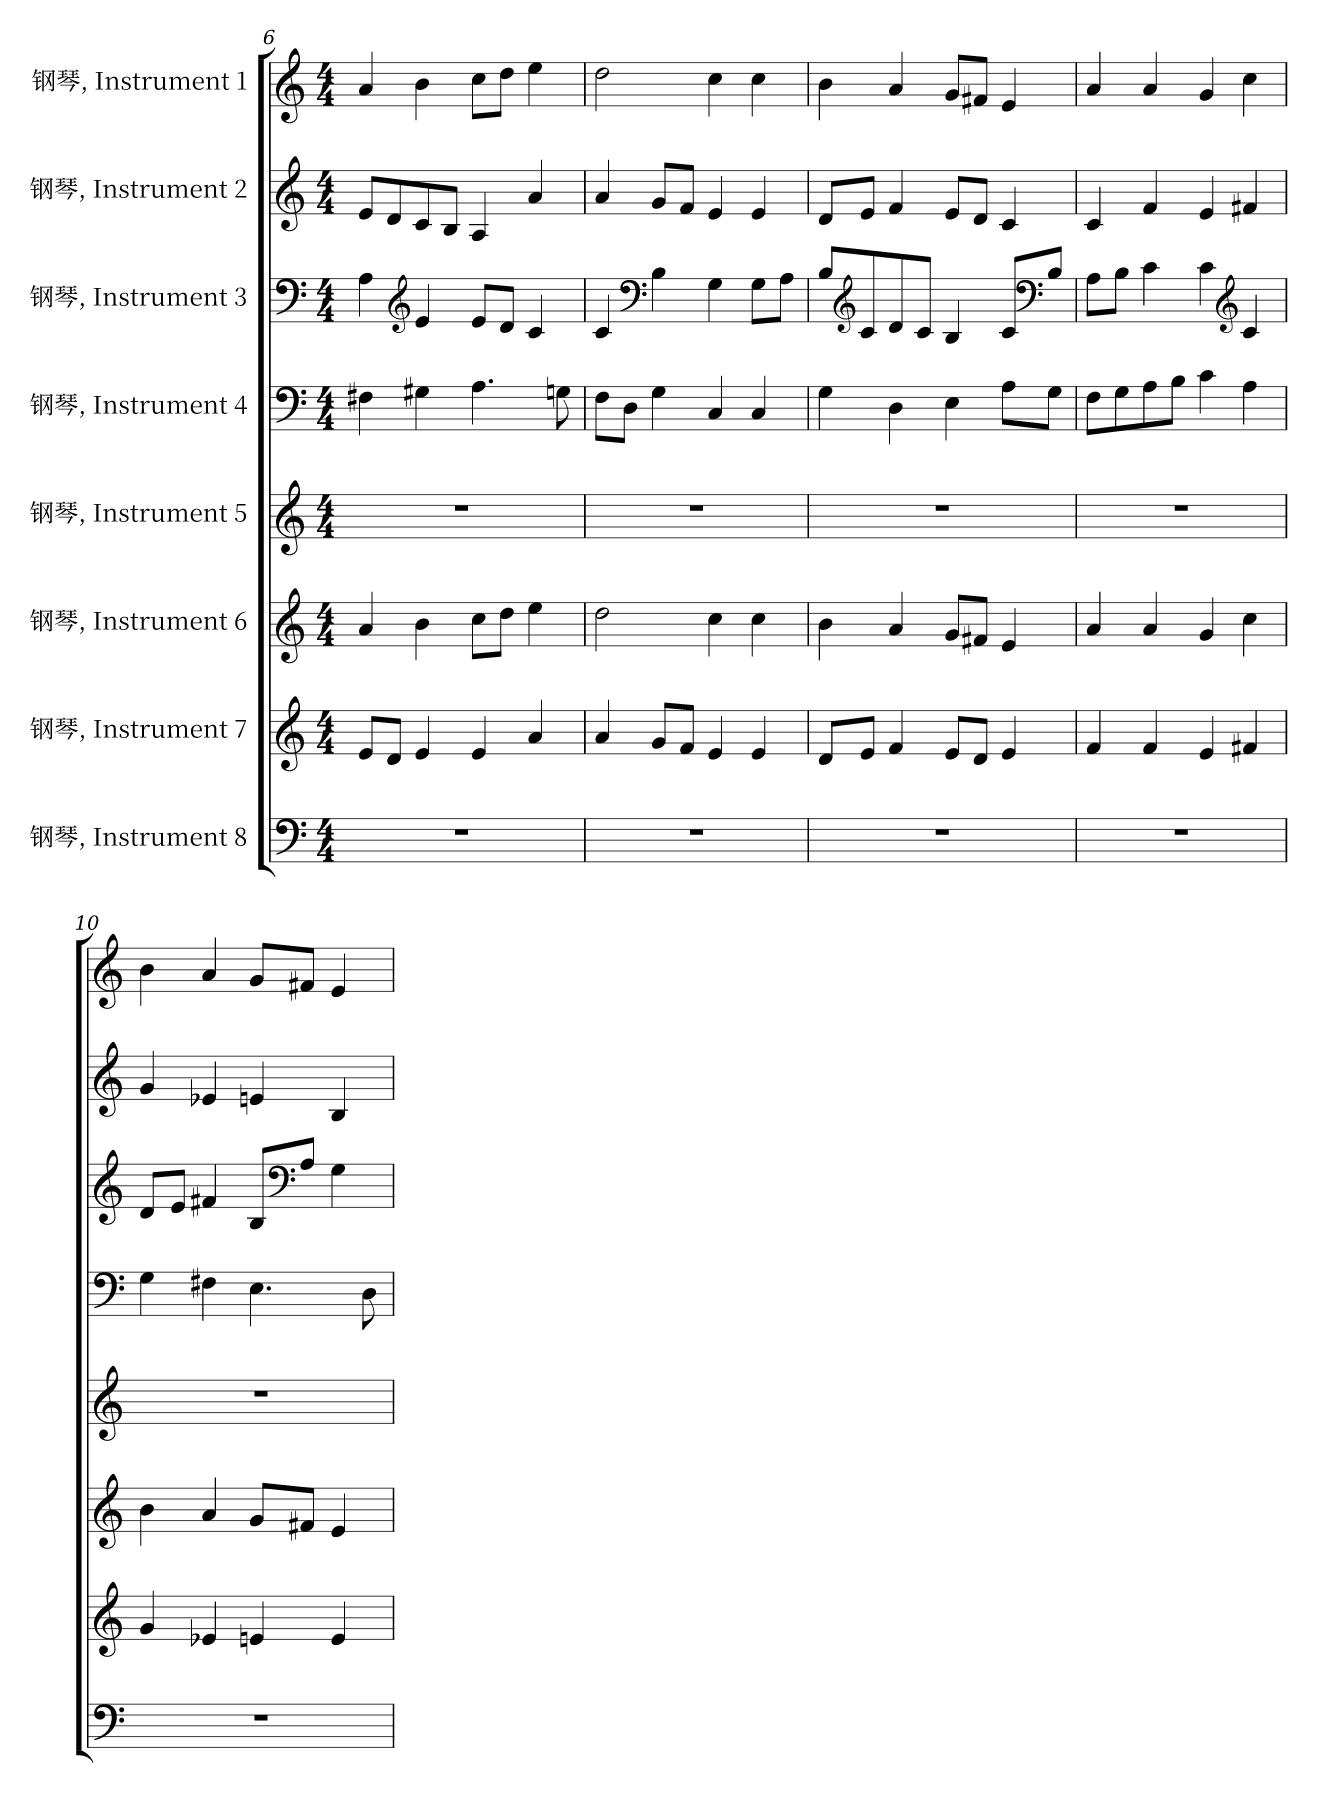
**kern	**kern	**kern	**kern	**kern	**kern	**kern	**kern
*part8	*part7	*part6	*part5	*part4	*part3	*part2	*part1
*staff8	*staff7	*staff6	*staff5	*staff4	*staff3	*staff2	*staff1
*I"钢琴, Instrument 8	*I"钢琴, Instrument 7	*I"钢琴, Instrument 6	*I"钢琴, Instrument 5	*I"钢琴, Instrument 4	*I"钢琴, Instrument 3	*I"钢琴, Instrument 2	*I"钢琴, Instrument 1
*clefF4	*clefG2	*clefG2	*clefG2	*clefF4	*clefF4	*clefG2	*clefG2
*k[]	*k[]	*k[]	*k[]	*k[]	*k[]	*k[]	*k[]
*M4/4	*M4/4	*M4/4	*M4/4	*M4/4	*M4/4	*M4/4	*M4/4
=6	=6	=6	=6	=6	=6	=6	=6
1r	8e/L	4a/	1r	4F#X\	4A\	8e/L	4a/
.	8d/J	.	.	.	.	8d/	.
*	*	*	*	*	*clefG2	*	*
.	4e/	4b\	.	4G#X\	4e/	8c/	4b\
.	.	.	.	.	.	8B/J	.
.	4e/	8cc\L	.	4.A\	8e/L	4A/	8cc\L
.	.	8dd\J	.	.	8d/J	.	8dd\J
.	4a/	4ee\	.	.	4c/	4a/	4ee\
.	.	.	.	8Gn\	.	.	.
=7	=7	=7	=7	=7	=7	=7	=7
1r	4a/	2dd\	1r	8F\L	4c/	4a/	2dd\
.	.	.	.	8D\J	.	.	.
*	*	*	*	*	*clefF4	*	*
.	8g/L	.	.	4G\	4B\	8g/L	.
.	8f/J	.	.	.	.	8f/J	.
.	4e/	4cc\	.	4C/	4G\	4e/	4cc\
.	4e/	4cc\	.	4C/	8G\L	4e/	4cc\
.	.	.	.	.	8A\J	.	.
=8	=8	=8	=8	=8	=8	=8	=8
1r	8d/L	4b\	1r	4G\	8B/L	8d/L	4b\
*	*	*	*	*	*clefG2	*	*
.	8e/J	.	.	.	8c/	8e/J	.
.	4f/	4a/	.	4D\	8d/	4f/	4a/
.	.	.	.	.	8c/J	.	.
.	8e/L	8g/L	.	4E\	4B/	8e/L	8g/L
.	8d/J	8f#X/J	.	.	.	8d/J	8f#X/J
.	4e/	4e/	.	8A\L	8c/L	4c/	4e/
*	*	*	*	*	*clefF4	*	*
.	.	.	.	8G\J	8B/J	.	.
!!LO:PB:g=z
=9	=9	=9	=9	=9	=9	=9	=9
1r	4f/	4a/	1r	8F\L	8A\L	4c/	4a/
.	.	.	.	8G\	8B\J	.	.
.	4f/	4a/	.	8A\	4c\	4f/	4a/
.	.	.	.	8B\J	.	.	.
.	4e/	4g/	.	4c\	4c\	4e/	4g/
*	*	*	*	*	*clefG2	*	*
.	4f#X/	4cc\	.	4A\	4c/	4f#X/	4cc\
=10	=10	=10	=10	=10	=10	=10	=10
1r	4g/	4b\	1r	4G\	8d/L	4g/	4b\
.	.	.	.	.	8e/J	.	.
.	4e-X/	4a/	.	4F#X\	4f#X/	4e-X/	4a/
.	4en/	8g/L	.	4.E\	8B/L	4en/	8g/L
*	*	*	*	*	*clefF4	*	*
.	.	8f#X/J	.	.	8A/J	.	8f#X/J
.	4e/	4e/	.	.	4G\	4B/	4e/
.	.	.	.	8D\	.	.	.
=	=	=	=	=	=	=	=
*-	*-	*-	*-	*-	*-	*-	*-
